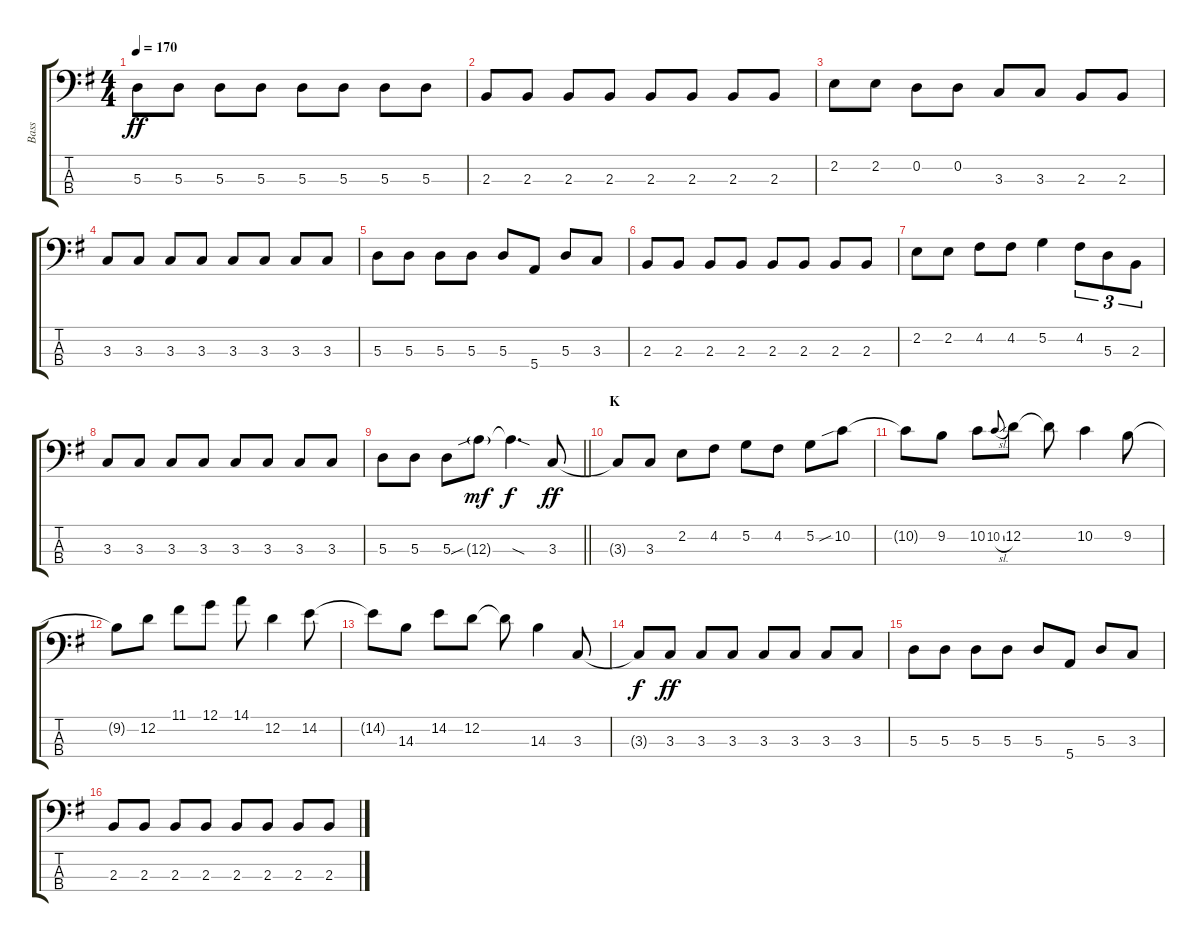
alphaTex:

\track ("Bass" "Bass") {instrument electricbasspick}
\staff {score tabs}
\tuning (G2 D2 A1 E1) {hide}
\ts (4 4)
\tempo 170
\clef f4
\ks g
5.3.8{dy ff} 5.3.8 5.3.8 5.3.8 5.3.8 5.3.8 5.3.8 5.3.8 |
2.3.8 2.3.8 2.3.8 2.3.8 2.3.8 2.3.8 2.3.8 2.3.8 |
2.2.8 2.2.8 0.2.8 0.2.8 3.3.8 3.3.8 2.3.8 2.3.8 |
3.3.8 3.3.8 3.3.8 3.3.8 3.3.8 3.3.8 3.3.8 3.3.8 |
5.3.8 5.3.8 5.3.8 5.3.8 5.3.8 5.4.8 5.3.8 3.3.8 |
2.3.8 2.3.8 2.3.8 2.3.8 2.3.8 2.3.8 2.3.8 2.3.8 |
2.2.8 2.2.8 4.2.8 4.2.8 5.2.4 4.2.8{tu (3 2)} 5.3.8{tu (3 2)} 2.3.8{tu (3 2)} |
3.3.8 3.3.8 3.3.8 3.3.8 3.3.8 3.3.8 3.3.8 3.3.8 |
\barLineRight lightlight
5.3.8 5.3.8 5.3.8 12.3{sib g}.8{dy mf} 12.3{sod t}.4{d dy f} 3.3.8{dy ff} |
\section ("" "K")
3.3{t}.8 3.3.8 2.2.8 4.2.8 5.2.8 4.2.8 5.2.8 10.2{sib}.8 |
10.2{t}.8 9.2.8 10.2.8 10.2{sl}.8{gr onbeat} 12.2.8 12.2{t}.8 10.2.4 9.2.8 |
9.2{t}.8 12.2.8 11.1.8 12.1.8 14.1.8 12.2.4 14.2.8 |
14.2{t}.8 14.3.8 14.2.8 12.2.8 12.2{t}.8 14.3.4 3.3.8 |
3.3{t}.8{dy f} 3.3.8{dy ff} 3.3.8 3.3.8 3.3.8 3.3.8 3.3.8 3.3.8 |
5.3.8 5.3.8 5.3.8 5.3.8 5.3.8 5.4.8 5.3.8 3.3.8 |
2.3.8 2.3.8 2.3.8 2.3.8 2.3.8 2.3.8 2.3.8 2.3.8
